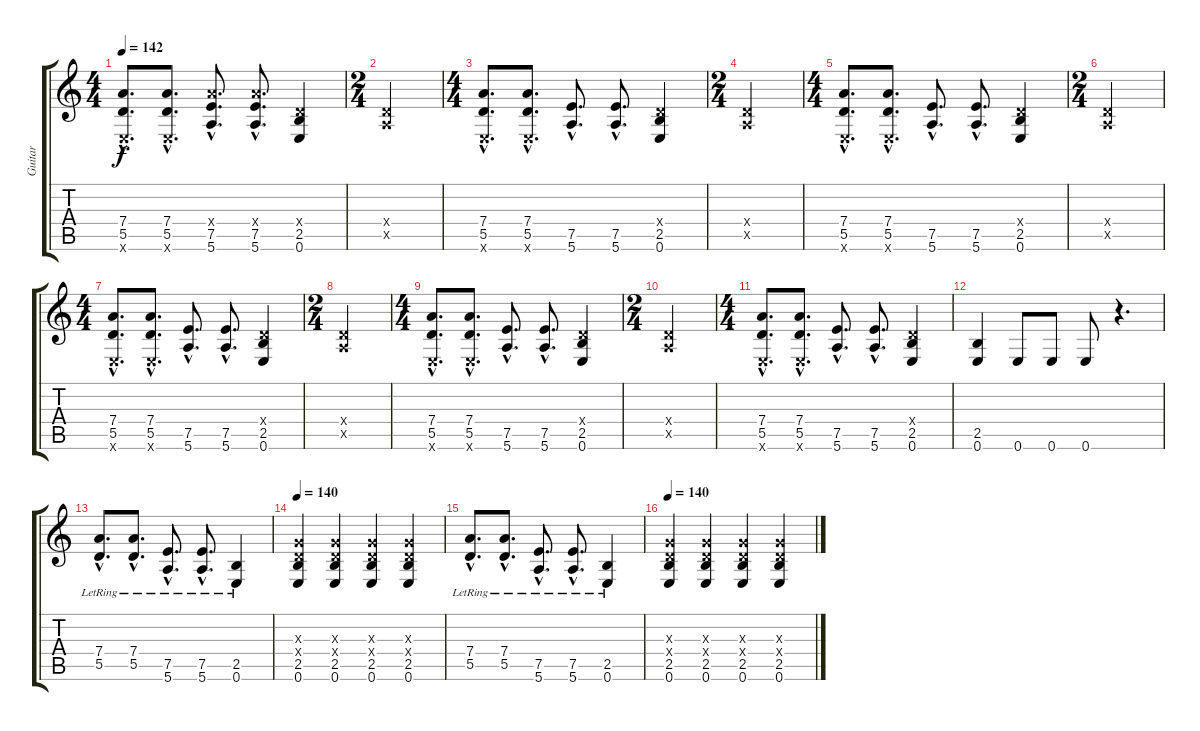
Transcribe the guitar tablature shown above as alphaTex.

\track ("Guitar" "Guitar") {instrument overdrivenguitar}
\staff {score tabs}
\tuning (E4 B3 G3 D3 A2 E2) {hide}
\ts (4 4)
\tempo 142
\clef g2
\ks c
(7.4{hac} 5.5{hac} 0.6{hac x}).8{d dy f instrument overdrivenguitar} (7.4{hac} 5.5{hac} 0.6{hac x}).8{d} (7.4{hac x} 7.5{hac} 5.6{hac}).8{d} (7.4{hac x} 7.5{hac} 5.6{hac}).8{d} (0.4{x} 2.5 0.6).4 |
\ts (2 4)
(0.4{x} 0.5{x}).2 |
\ts (4 4)
(7.4{hac} 5.5{hac} 0.6{hac x}).8{d} (7.4{hac} 5.5{hac} 0.6{hac x}).8{d} (7.5{hac} 5.6{hac}).8{d} (7.5{hac} 5.6{hac}).8{d} (0.4{x} 2.5 0.6).4 |
\ts (2 4)
(0.4{x} 0.5{x}).2 |
\ts (4 4)
(7.4{hac} 5.5{hac} 0.6{hac x}).8{d} (7.4{hac} 5.5{hac} 0.6{hac x}).8{d} (7.5{hac} 5.6{hac}).8{d} (7.5{hac} 5.6{hac}).8{d} (0.4{x} 2.5 0.6).4 |
\ts (2 4)
(0.4{x} 0.5{x}).2 |
\ts (4 4)
(7.4{hac} 5.5{hac} 0.6{hac x}).8{d} (7.4{hac} 5.5{hac} 0.6{hac x}).8{d} (7.5{hac} 5.6{hac}).8{d} (7.5{hac} 5.6{hac}).8{d} (0.4{x} 2.5 0.6).4 |
\ts (2 4)
(0.4{x} 0.5{x}).2 |
\ts (4 4)
(7.4{hac} 5.5{hac} 0.6{hac x}).8{d} (7.4{hac} 5.5{hac} 0.6{hac x}).8{d} (7.5{hac} 5.6{hac}).8{d} (7.5{hac} 5.6{hac}).8{d} (0.4{x} 2.5 0.6).4 |
\ts (2 4)
(0.4{x} 0.5{x}).2 |
\ts (4 4)
(7.4{hac} 5.5{hac} 0.6{hac x}).8{d} (7.4{hac} 5.5{hac} 0.6{hac x}).8{d} (7.5{hac} 5.6{hac}).8{d} (7.5{hac} 5.6{hac}).8{d} (0.4{x} 2.5 0.6).4 |
(2.5 0.6).4 0.6.8 0.6.8 0.6.8 r.4{d} |
(7.4{hac lr} 5.5{hac lr}).8{d} (7.4{hac} 5.5{hac lr}).8{d} (7.5{hac lr} 5.6{hac lr}).8{d} (7.5{hac lr} 5.6{hac lr}).8{d} (2.5{lr} 0.6{lr}).4 |
\tempo 160
\tempo 140
(0.3{x} 0.4{x} 2.5 0.6).4{volume 10} (0.3{x} 0.4{x} 2.5 0.6).4{volume 10} (0.3{x} 0.4{x} 2.5 0.6).4{volume 10} (0.3{x} 0.4{x} 2.5 0.6).4{volume 10} |
(7.4{hac lr} 5.5{hac lr}).8{d} (7.4{hac} 5.5{hac lr}).8{d} (7.5{hac lr} 5.6{hac lr}).8{d} (7.5{hac lr} 5.6{hac lr}).8{d} (2.5{lr} 0.6{lr}).4 |
\tempo 160
\tempo 140
(0.3{x} 0.4{x} 2.5 0.6).4{volume 10} (0.3{x} 0.4{x} 2.5 0.6).4{volume 10} (0.3{x} 0.4{x} 2.5 0.6).4{volume 10} (0.3{x} 0.4{x} 2.5 0.6).4{volume 10}
